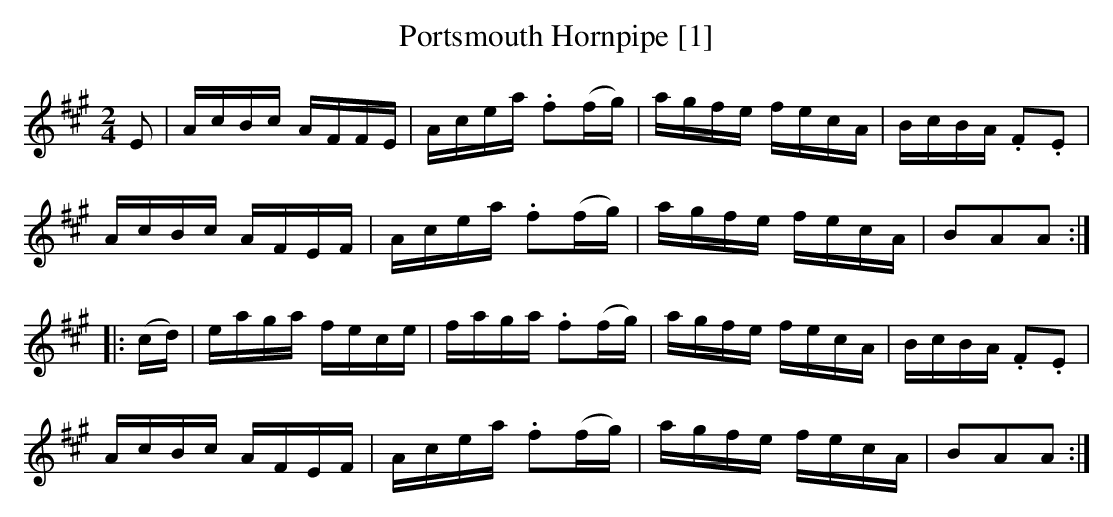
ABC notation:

X:1
T:Portsmouth Hornpipe [1]
M:2/4
L:1/8
K:A
E|A/c/B/c/ A/F/F/E/|A/c/e/a/ .f(f/g/) | a/g/f/e/ f/e/c/A/|B/c/B/A/ .F.E|
A/c/B/c/ A/F/E/F/|A/c/e/a/ .f(f/g/)|a/g/f/e/ f/e/c/A/|BAA:|
|:(c/d/)|e/a/g/a/ f/e/c/e/|f/a/g/a/ .f(f/g/)| a/g/f/e/ f/e/c/A/|B/c/B/A/ .F.E|
A/c/B/c/ A/F/E/F/ | A/c/e/a/ .f(f/g/)|a/g/f/e/ f/e/c/A/| BAA :|]
